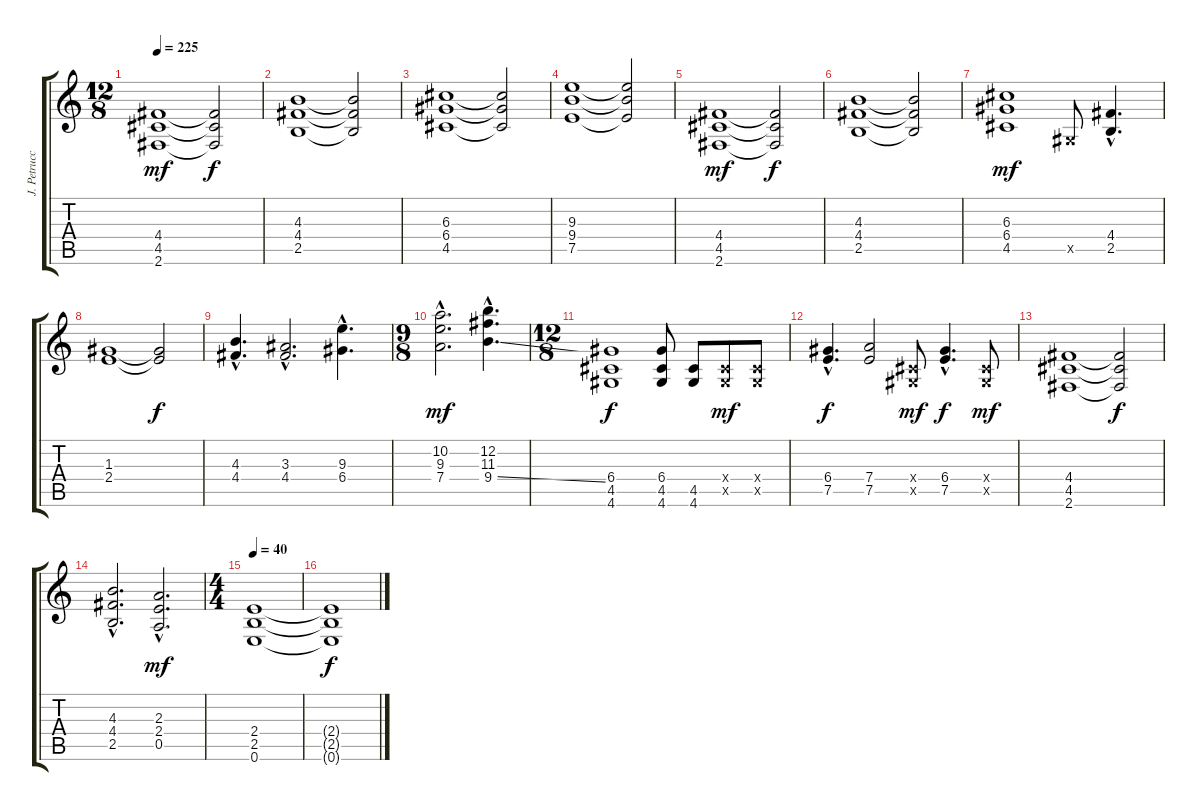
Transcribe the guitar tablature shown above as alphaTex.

\track ("J. Petrucci" "J. Petrucc") {instrument overdrivenguitar}
\staff {score tabs}
\tuning (E4 B3 G3 D3 A2 E2) {hide}
\ts (12 8)
\tempo 225
\clef g2
\ks c
(4.4 4.5 2.6).1{dy mf} (4.4{t} 4.5{t} 2.6{t}).2{dy f} |
(4.3 4.4 2.5).1 (4.3{t} 4.4{t} 2.5{t}).2 |
(6.3 6.4 4.5).1 (6.3{t} 6.4{t} 4.5{t}).2 |
(9.3 9.4 7.5).1 (9.3{t} 9.4{t} 7.5{t}).2 |
(4.4 4.5 2.6).1{dy mf} (4.4{t} 4.5{t} 2.6{t}).2{dy f} |
(4.3 4.4 2.5).1 (4.3{t} 4.4{t} 2.5{t}).2 |
(6.3 6.4 4.5).1{dy mf} -1.5{x}.8 (4.4{hac} 2.5{hac}).4{d} |
(1.3 2.4).1 (1.3{t} 2.4{t}).2{dy f} |
(4.3{hac} 4.4{hac}).4{d} (3.3{hac} 4.4{hac}).2{d} (9.3{hac} 6.4{hac}).4{d} |
\ts (9 8)
(10.2{hac} 9.3{hac} 7.4{hac}).2{d dy mf} (12.2{hac} 11.3{hac} 9.4{ss hac}).4{d} |
\ts (12 8)
(6.4 4.5 4.6).1{dy f} (6.4 4.5 4.6).8 (4.5 4.6).8 (-1.4{x} -1.5{x}).8{dy mf} (-1.4{x} -1.5{x}).8 |
(6.4{hac} 7.5{hac}).4{d dy f} (7.4 7.5).2 (-1.4{x} -1.5{x}).8{dy mf} (6.4{hac} 7.5{hac}).4{d dy f} (-1.4{x} -1.5{x}).8{dy mf} |
(4.4 4.5 2.6).1 (4.4{t} 4.5{t} 2.6{t}).2{dy f} |
(4.3{hac} 4.4{hac} 2.5{hac}).2{d} (2.3{hac} 2.4{hac} 0.5{hac}).2{d dy mf} |
\ts (4 4)
\tempo 40
(2.4 2.5 0.6).1 |
(2.4{t} 2.5{t} 0.6{t}).1{dy f}
